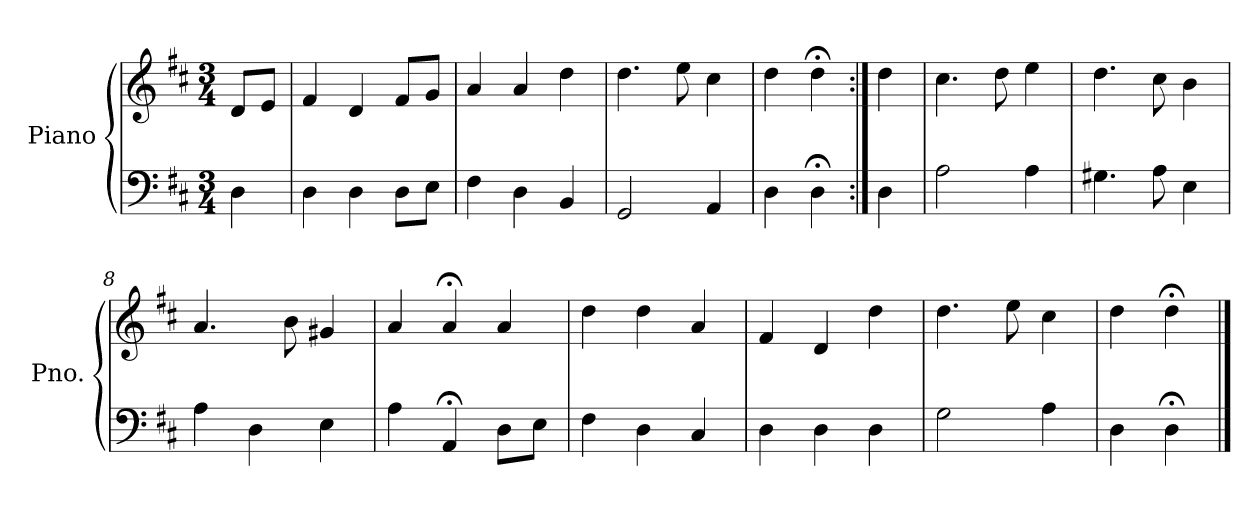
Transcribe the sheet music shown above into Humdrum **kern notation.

**kern	**kern
*part1	*part1
*staff2	*staff1
*I"Piano	*
*I'Pno.	*
*clefF4	*clefG2
*k[f#c#]	*k[f#c#]
*M3/4	*M3/4
=	=
4D\	8d/L
.	8e/J
=1	=1
4D\	4f#/
4D\	4d/
8D\L	8f#/L
8E\J	8g/J
=2	=2
4F#\	4a/
4D\	4a/
4BB/	4dd\
=3	=3
2GG/	4.dd\
.	8ee\
4AA/	4cc#\
=4	=4
4D\	4dd\
4D;<\	4dd;<\
=5:|!	=5:|!
4D\	4dd\
=6	=6
2A\	4.cc#\
.	8dd\
4A\	4ee\
=7	=7
4.G#X\	4.dd\
8A\	8cc#\
4E\	4b\
=8	=8
4A\	4.a/
4D\	.
.	8b\
4E\	4g#X/
!!LO:LB:g=z
=9	=9
4A\	4a/
4AA;</	4a;</
8D\L	4a/
8E\J	.
=10	=10
4F#\	4dd\
4D\	4dd\
4C#/	4a/
=11	=11
4D\	4f#/
4D\	4d/
4D\	4dd\
=12	=12
2G\	4.dd\
.	8ee\
4A\	4cc#\
=13	=13
4D\	4dd\
4D;<\	4dd;<\
==	==
*-	*-
